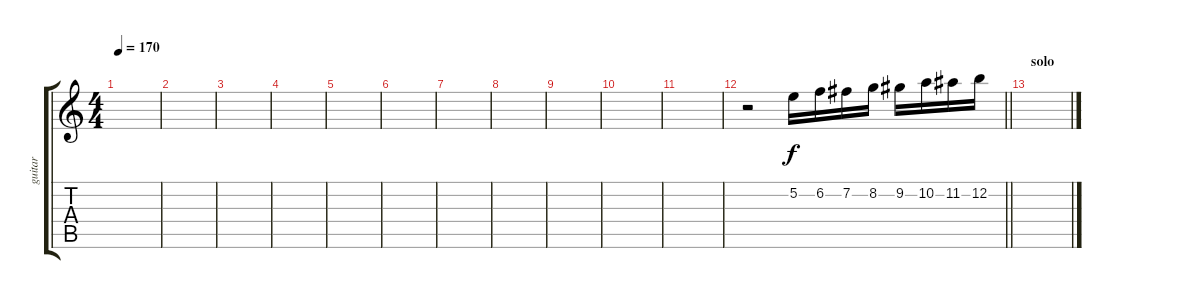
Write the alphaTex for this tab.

\track ("guitar" "guitar") {instrument overdrivenguitar}
\staff {score tabs}
\tuning (E4 B3 G3 D3 A2 E2) {hide}
\ts (4 4)
\tempo 170
\clef g2
\ks c
|
|
|
|
|
|
|
|
|
|
|
\barLineRight lightlight
r.2 5.2.16 6.2.16 7.2.16 8.2.16 9.2.16 10.2.16 11.2.16 12.2.16 |
\section ("" "solo")
